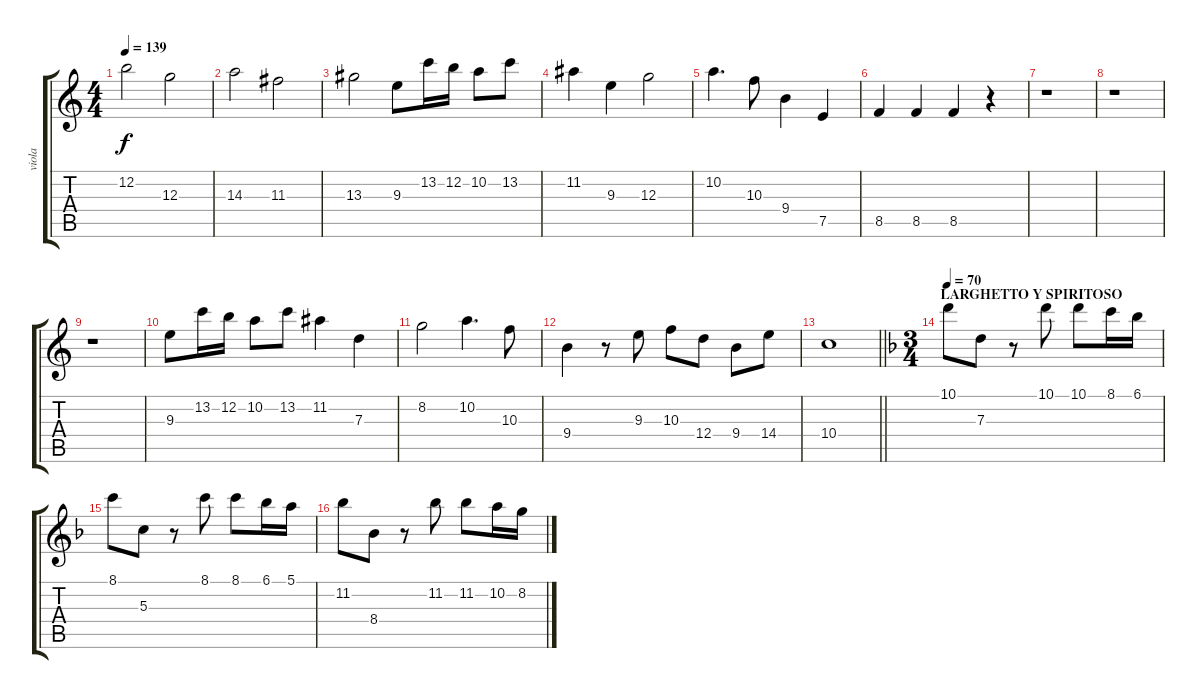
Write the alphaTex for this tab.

\track ("viola" "viola") {instrument distortionguitar}
\staff {score tabs}
\tuning (E4 B3 G3 D3 A2 E2) {hide}
\ts (4 4)
\tempo 139
\clef g2
\ks aminor
12.2.2{dy f} 12.3.2 |
14.3.2 11.3.2 |
13.3.2 9.3.8 13.2.16 12.2.16 10.2.8 13.2.8 |
11.2.4 9.3.4 12.3.2 |
10.2.4{d} 10.3.8 9.4.4 7.5.4 |
8.5.4 8.5.4 8.5.4 r.4 |
r.1 |
r.1 |
r.1 |
9.3.8 13.2.16 12.2.16 10.2.8 13.2.8 11.2.4 7.3.4 |
8.2.2 10.2.4{d} 10.3.8 |
9.4.4 r.8 9.3.8 10.3.8 12.4.8 9.4.8 14.4.8 |
\barLineRight lightlight
10.4.1 |
\ts (3 4)
\section ("" "LARGHETTO Y SPIRITOSO")
\tempo 70
\ks dminor
10.1.8 7.3.8 r.8 10.1.8 10.1.8 8.1.16 6.1.16 |
8.1.8 5.3.8 r.8 8.1.8 8.1.8 6.1.16 5.1.16 |
11.2.8 8.4.8 r.8 11.2.8 11.2.8 10.2.16 8.2.16
